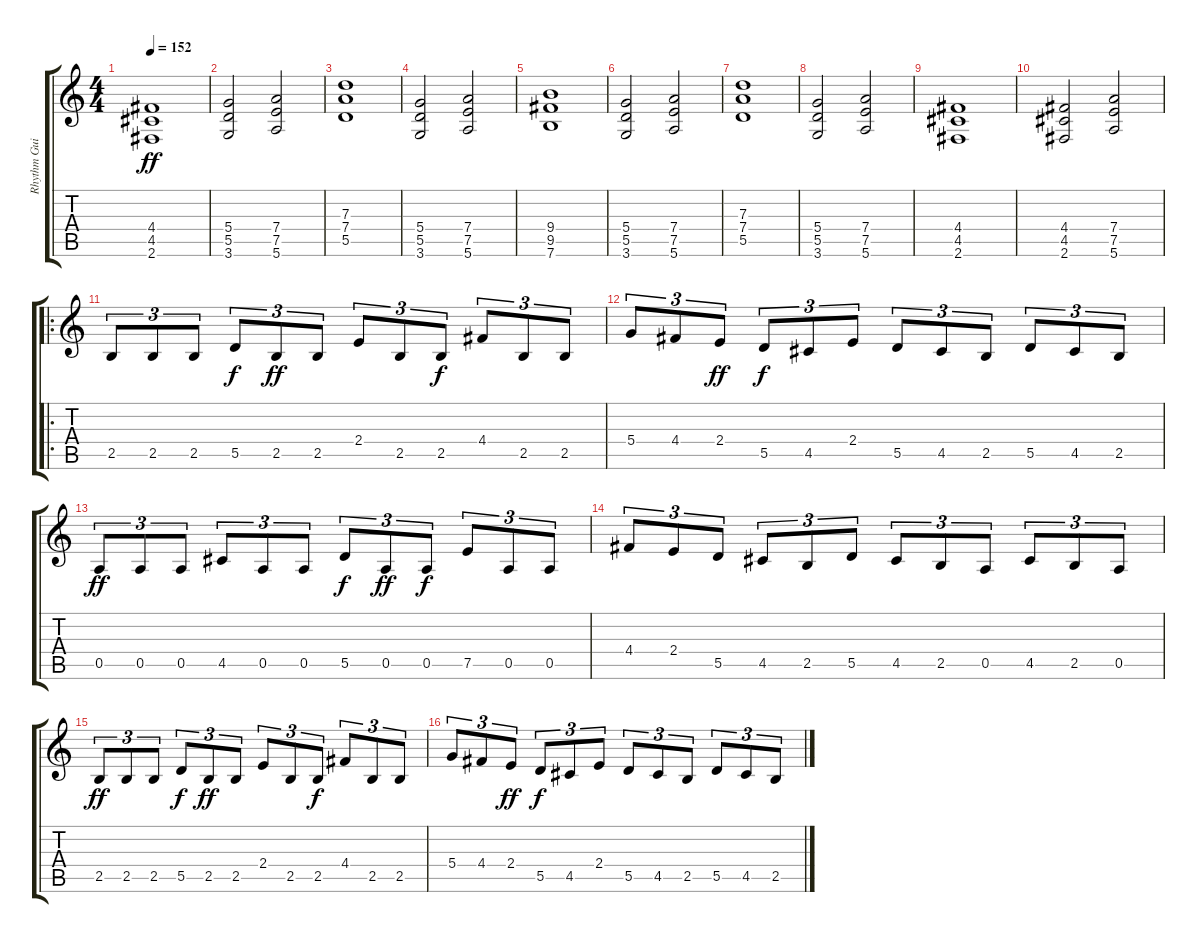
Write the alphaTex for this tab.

\track ("Rhythm Guitar" "Rhythm Gui") {instrument overdrivenguitar}
\staff {score tabs}
\tuning (E4 B3 G3 D3 A2 E2) {hide}
\ts (4 4)
\tempo 152
\clef g2
\ks c
(4.4 4.5 2.6).1{dy ff} |
(5.4 5.5 3.6).2 (7.4 7.5 5.6).2 |
(7.3 7.4 5.5).1 |
(5.4 5.5 3.6).2 (7.4 7.5 5.6).2 |
(9.4 9.5 7.6).1 |
(5.4 5.5 3.6).2 (7.4 7.5 5.6).2 |
(7.3 7.4 5.5).1 |
(5.4 5.5 3.6).2 (7.4 7.5 5.6).2 |
(4.4 4.5 2.6).1 |
(4.4 4.5 2.6).2 (7.4 7.5 5.6).2 |
\ro
2.5.8{tu (3 2)} 2.5.8{tu (3 2)} 2.5.8{tu (3 2)} 5.5.8{tu (3 2) dy f} 2.5.8{tu (3 2) dy ff} 2.5.8{tu (3 2)} 2.4.8{tu (3 2)} 2.5.8{tu (3 2)} 2.5.8{tu (3 2) dy f} 4.4.8{tu (3 2)} 2.5.8{tu (3 2)} 2.5.8{tu (3 2)} |
5.4.8{tu (3 2)} 4.4.8{tu (3 2)} 2.4.8{tu (3 2) dy ff} 5.5.8{tu (3 2) dy f} 4.5.8{tu (3 2)} 2.4.8{tu (3 2)} 5.5.8{tu (3 2)} 4.5.8{tu (3 2)} 2.5.8{tu (3 2)} 5.5.8{tu (3 2)} 4.5.8{tu (3 2)} 2.5.8{tu (3 2)} |
0.5.8{tu (3 2) dy ff} 0.5.8{tu (3 2)} 0.5.8{tu (3 2)} 4.5.8{tu (3 2)} 0.5.8{tu (3 2)} 0.5.8{tu (3 2)} 5.5.8{tu (3 2) dy f} 0.5.8{tu (3 2) dy ff} 0.5.8{tu (3 2) dy f} 7.5.8{tu (3 2)} 0.5.8{tu (3 2)} 0.5.8{tu (3 2)} |
4.4.8{tu (3 2)} 2.4.8{tu (3 2)} 5.5.8{tu (3 2)} 4.5.8{tu (3 2)} 2.5.8{tu (3 2)} 5.5.8{tu (3 2)} 4.5.8{tu (3 2)} 2.5.8{tu (3 2)} 0.5.8{tu (3 2)} 4.5.8{tu (3 2)} 2.5.8{tu (3 2)} 0.5.8{tu (3 2)} |
2.5.8{tu (3 2) dy ff} 2.5.8{tu (3 2)} 2.5.8{tu (3 2)} 5.5.8{tu (3 2) dy f} 2.5.8{tu (3 2) dy ff} 2.5.8{tu (3 2)} 2.4.8{tu (3 2)} 2.5.8{tu (3 2)} 2.5.8{tu (3 2) dy f} 4.4.8{tu (3 2)} 2.5.8{tu (3 2)} 2.5.8{tu (3 2)} |
5.4.8{tu (3 2)} 4.4.8{tu (3 2)} 2.4.8{tu (3 2) dy ff} 5.5.8{tu (3 2) dy f} 4.5.8{tu (3 2)} 2.4.8{tu (3 2)} 5.5.8{tu (3 2)} 4.5.8{tu (3 2)} 2.5.8{tu (3 2)} 5.5.8{tu (3 2)} 4.5.8{tu (3 2)} 2.5.8{tu (3 2)}
